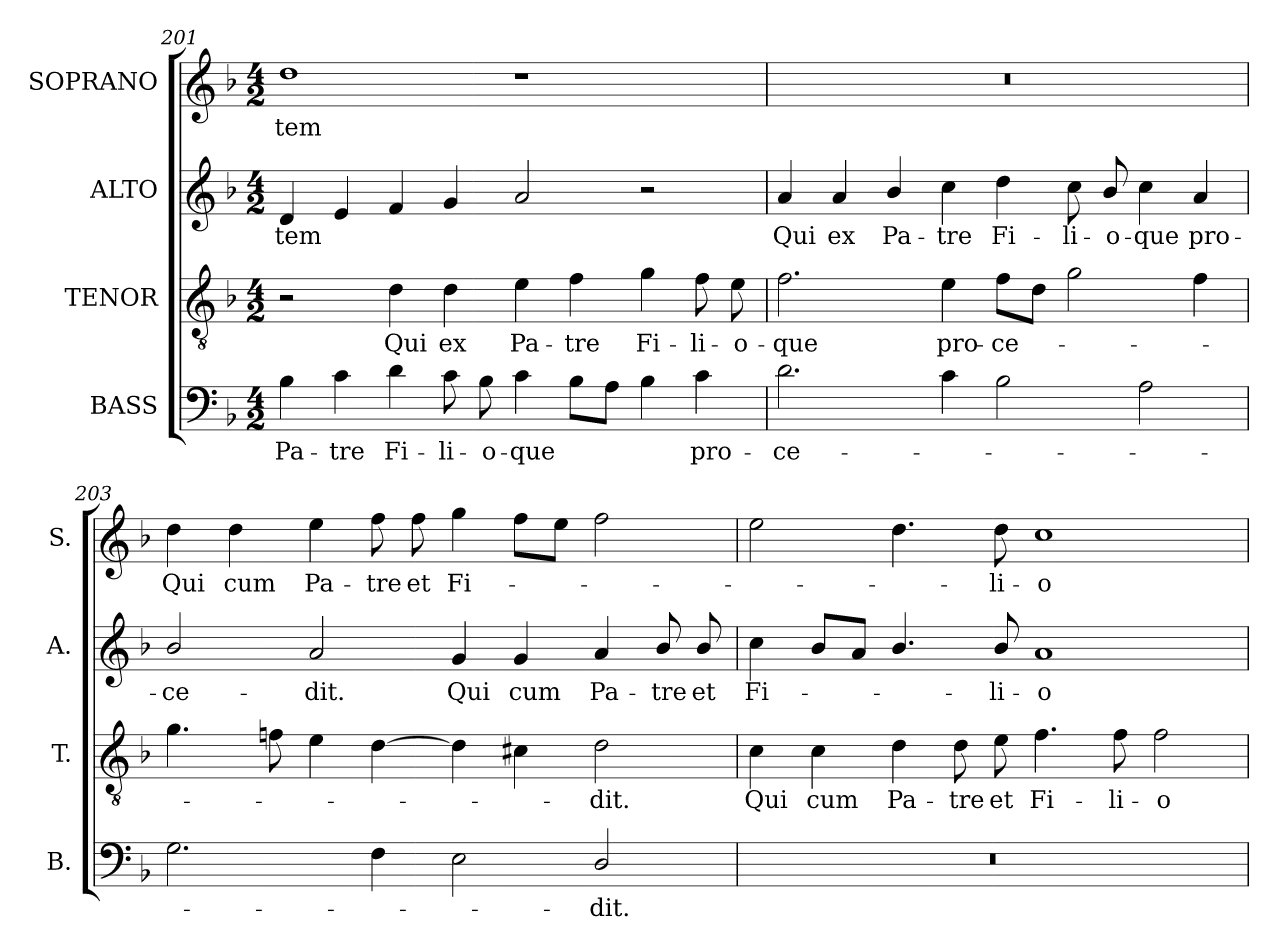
**kern	**text	**kern	**text	**kern	**text	**kern	**text
*part4	*part4	*part3	*part3	*part2	*part2	*part1	*part1
*staff4	*staff4	*staff3	*staff3	*staff2	*staff2	*staff1	*staff1
*I"BASS	*	*I"TENOR	*	*I"ALTO	*	*I"SOPRANO	*
*I'B.	*	*I'T.	*	*I'A.	*	*I'S.	*
!!LO:LB:g=z
*clefF4	*	*clefGv2	*	*clefG2	*	*clefG2	*
*	*	*ITrd7c12	*	*	*	*	*
*k[b-]	*	*k[b-]	*	*k[b-]	*	*k[b-]	*
*F:	*	*F:	*	*F:	*	*F:	*
*M4/2	*	*M4/2	*	*M4/2	*	*M4/2	*
=201	=201	=201	=201	=201	=201	=201	=201
!	!LO:LY:b:color=#000000	!	!	!	!	!	!
!	!	!	!	!	!LO:LY:b:color=#000000	!	!
!	!	!	!	!	!	!	!LO:LY:b:color=#000000
4B-i\	Pa-	2r	.	4di/	-tem	1ddi	-tem
!	!LO:LY:b:color=#000000	!	!	!	!	!	!
4ci\	-tre	.	.	4ei/	.	.	.
!	!LO:LY:b:color=#000000	!	!	!	!	!	!
!	!	!	!LO:LY:b:color=#000000	!	!	!	!
4di\	Fi-	4Di\	Qui	4fi/	.	.	.
!	!LO:LY:b:color=#000000	!	!	!	!	!	!
!	!	!	!LO:LY:b:color=#000000	!	!	!	!
8ci\	-li-	4Di\	ex	4gi/	.	.	.
!	!LO:LY:b:color=#000000	!	!	!	!	!	!
8B-i\	-o-	.	.	.	.	.	.
!	!LO:LY:b:color=#000000	!	!	!	!	!	!
!	!	!	!LO:LY:b:color=#000000	!	!	!	!
4ci\	-que	4Ei\	Pa-	2ai/	.	1r	.
!	!	!	!LO:LY:b:color=#000000	!	!	!	!
8B-i\L	.	4Fi\	-tre	.	.	.	.
8Ai\J	.	.	.	.	.	.	.
!	!	!	!LO:LY:b:color=#000000	!	!	!	!
4B-i\	.	4Gi\	Fi-	2r	.	.	.
!	!LO:LY:b:color=#000000	!	!	!	!	!	!
!	!	!	!LO:LY:b:color=#000000	!	!	!	!
4ci\	pro-	8Fi\	-li-	.	.	.	.
!	!	!	!LO:LY:b:color=#000000	!	!	!	!
.	.	8Ei\	-o-	.	.	.	.
=202	=202	=202	=202	=202	=202	=202	=202
!	!LO:LY:b:color=#000000	!	!	!	!	!	!
!	!	!	!LO:LY:b:color=#000000	!	!	!	!
!	!	!	!	!	!LO:LY:b:color=#000000	!LO:N:vis=1	!
2.di\	-ce-	2.Fi\	-que	4ai/	Qui	0r	.
!	!	!	!	!	!LO:LY:b:color=#000000	!	!
.	.	.	.	4ai/	ex	.	.
!	!	!	!	!	!LO:LY:b:color=#000000	!	!
.	.	.	.	4b-i/	Pa-	.	.
!	!	!	!LO:LY:b:color=#000000	!	!	!	!
!	!	!	!	!	!LO:LY:b:color=#000000	!	!
4ci\	.	4Ei\	pro-	4cci\	-tre	.	.
!	!	!	!LO:LY:b:color=#000000	!	!	!	!
!	!	!	!	!	!LO:LY:b:color=#000000	!	!
2B-i\	.	8Fi\L	-ce-	4ddi\	Fi-	.	.
.	.	8Di\J	.	.	.	.	.
!	!	!	!	!	!LO:LY:b:color=#000000	!	!
.	.	2Gi\	.	8cci\	-li-	.	.
!	!	!	!	!	!LO:LY:b:color=#000000	!	!
.	.	.	.	8b-i/	-o-	.	.
!	!	!	!	!	!LO:LY:b:color=#000000	!	!
2Ai\	.	.	.	4cci\	-que	.	.
!	!	!	!	!	!LO:LY:b:color=#000000	!	!
.	.	4Fi\	.	4ai/	pro-	.	.
=203	=203	=203	=203	=203	=203	=203	=203
!	!	!	!	!	!LO:LY:b:color=#000000	!	!
!	!	!	!	!	!	!	!LO:LY:b:color=#000000
2.Gi\	.	4.Gi\	.	2b-i/	-ce-	4ddi\	Qui
!	!	!	!	!	!	!	!LO:LY:b:color=#000000
.	.	.	.	.	.	4ddi\	cum
.	.	8Fni\	.	.	.	.	.
!	!	!	!	!	!LO:LY:b:color=#000000	!	!
!	!	!	!	!	!	!	!LO:LY:b:color=#000000
.	.	4Ei\	.	2ai/	-dit.	4eei\	Pa-
!	!	!	!	!	!	!	!LO:LY:b:color=#000000
4Fi\	.	[4Di\	.	.	.	8ffi\	-tre
!	!	!	!	!	!	!	!LO:LY:b:color=#000000
.	.	.	.	.	.	8ffi\	et
!	!	!	!	!	!LO:LY:b:color=#000000	!	!
!	!	!	!	!	!	!	!LO:LY:b:color=#000000
2Ei\	.	4Di\]	.	4gi/	Qui	4ggi\	Fi-
!	!	!	!	!	!LO:LY:b:color=#000000	!	!
.	.	4C#Xi\	.	4gi/	cum	8ffi\L	.
.	.	.	.	.	.	8eei\J	.
!	!LO:LY:b:color=#000000	!	!	!	!	!	!
!	!	!	!LO:LY:b:color=#000000	!	!	!	!
!	!	!	!	!	!LO:LY:b:color=#000000	!	!
2Di/	-dit.	2Di\	-dit.	4ai/	Pa-	2ffi\	.
!	!	!	!	!	!LO:LY:b:color=#000000	!	!
.	.	.	.	8b-i/	-tre	.	.
!	!	!	!	!	!LO:LY:b:color=#000000	!	!
.	.	.	.	8b-i/	et	.	.
!!LO:PB:g=z
=204	=204	=204	=204	=204	=204	=204	=204
!LO:N:vis=1	!	!	!	!	!	!	!
!	!	!	!LO:LY:b:color=#000000	!	!	!	!
!	!	!	!	!	!LO:LY:b:color=#000000	!	!
0r	.	4Ci\	Qui	4cci\	Fi-	2eei\	.
!	!	!	!LO:LY:b:color=#000000	!	!	!	!
.	.	4Ci\	cum	8b-i/L	.	.	.
.	.	.	.	8ai/J	.	.	.
!	!	!	!LO:LY:b:color=#000000	!	!	!	!
.	.	4Di\	Pa-	4.b-i/	.	4.ddi\	.
!	!	!	!LO:LY:b:color=#000000	!	!	!	!
.	.	8Di\	-tre	.	.	.	.
!	!	!	!LO:LY:b:color=#000000	!	!	!	!
!	!	!	!	!	!LO:LY:b:color=#000000	!	!
!	!	!	!	!	!	!	!LO:LY:b:color=#000000
.	.	8Ei\	et	8b-i/	-li-	8ddi\	-li-
!	!	!	!LO:LY:b:color=#000000	!	!	!	!
!	!	!	!	!	!LO:LY:b:color=#000000	!	!
!	!	!	!	!	!	!	!LO:LY:b:color=#000000
.	.	4.Fi\	Fi-	1ai	-o	1cci	-o
!	!	!	!LO:LY:b:color=#000000	!	!	!	!
.	.	8Fi\	-li-	.	.	.	.
!	!	!	!LO:LY:b:color=#000000	!	!	!	!
.	.	2Fi\	-o	.	.	.	.
=	=	=	=	=	=	=	=
*-	*-	*-	*-	*-	*-	*-	*-
